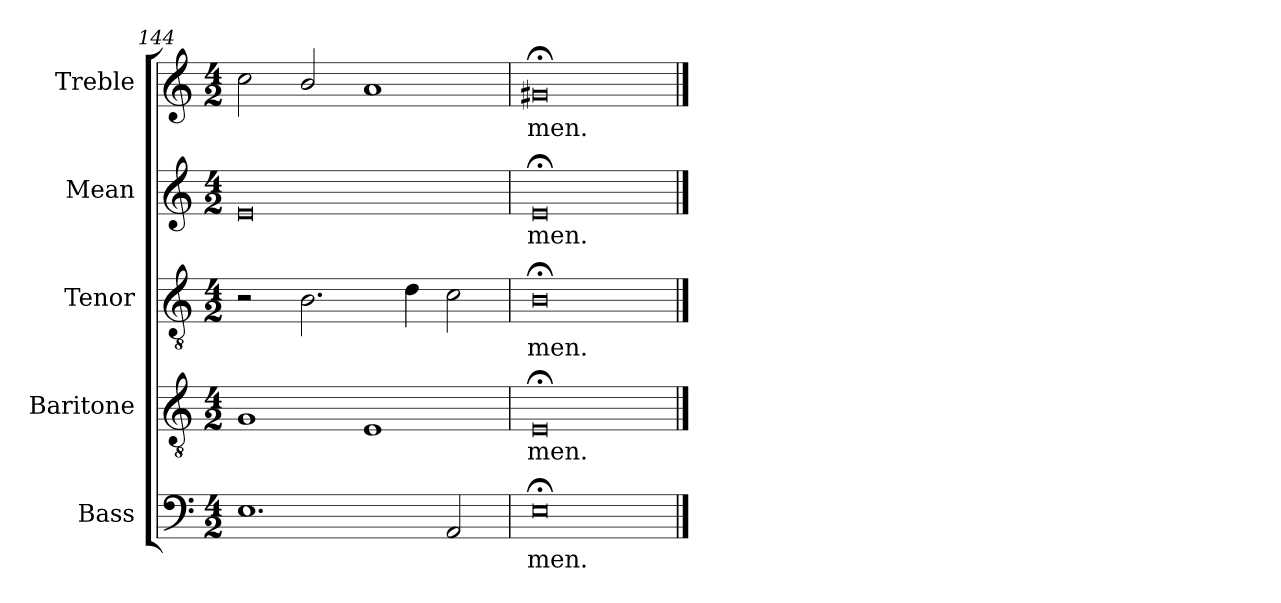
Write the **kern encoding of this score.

**kern	**text	**kern	**text	**kern	**text	**kern	**text	**kern	**text
*part5	*part5	*part4	*part4	*part3	*part3	*part2	*part2	*part1	*part1
*staff5	*staff5	*staff4	*staff4	*staff3	*staff3	*staff2	*staff2	*staff1	*staff1
*I"Bass	*	*I"Baritone	*	*I"Tenor	*	*I"Mean	*	*I"Treble	*
*I'B.	*	*I'Bar.	*	*I'T.	*	*I'M.	*	*I'Tr.	*
*clefF4	*	*clefGv2	*	*clefGv2	*	*clefG2	*	*clefG2	*
*	*	*ITrd7c12	*	*ITrd7c12	*	*	*	*	*
*k[]	*	*k[]	*	*k[]	*	*k[]	*	*k[]	*
*C:	*	*C:	*	*C:	*	*C:	*	*C:	*
*M4/2	*	*M4/2	*	*M4/2	*	*M4/2	*	*M4/2	*
=144	=144	=144	=144	=144	=144	=144	=144	=144	=144
1.Ei	.	1GGi	.	2r	.	0ei	.	2cci\	.
.	.	.	.	2.BBi\	.	.	.	2bi/	.
.	.	1EEi	.	.	.	.	.	1ai	.
.	.	.	.	4Di\	.	.	.	.	.
2AAi/	.	.	.	2Ci\	.	.	.	.	.
=145	=145	=145	=145	=145	=145	=145	=145	=145	=145
!	!LO:LY:b:color=#000000	!	!	!	!	!	!	!	!
!	!	!	!LO:LY:b:color=#000000	!	!	!	!	!	!
!	!	!	!	!	!LO:LY:b:color=#000000	!	!	!	!
!	!	!	!	!	!	!	!LO:LY:b:color=#000000	!	!
!	!	!	!	!	!	!	!	!	!LO:LY:b:color=#000000
0E;i	-men.	0EE;i	-men.	0BB;i	-men.	0e;i	-men.	0g#X;i	-men.
==	==	==	==	==	==	==	==	==	==
*-	*-	*-	*-	*-	*-	*-	*-	*-	*-
